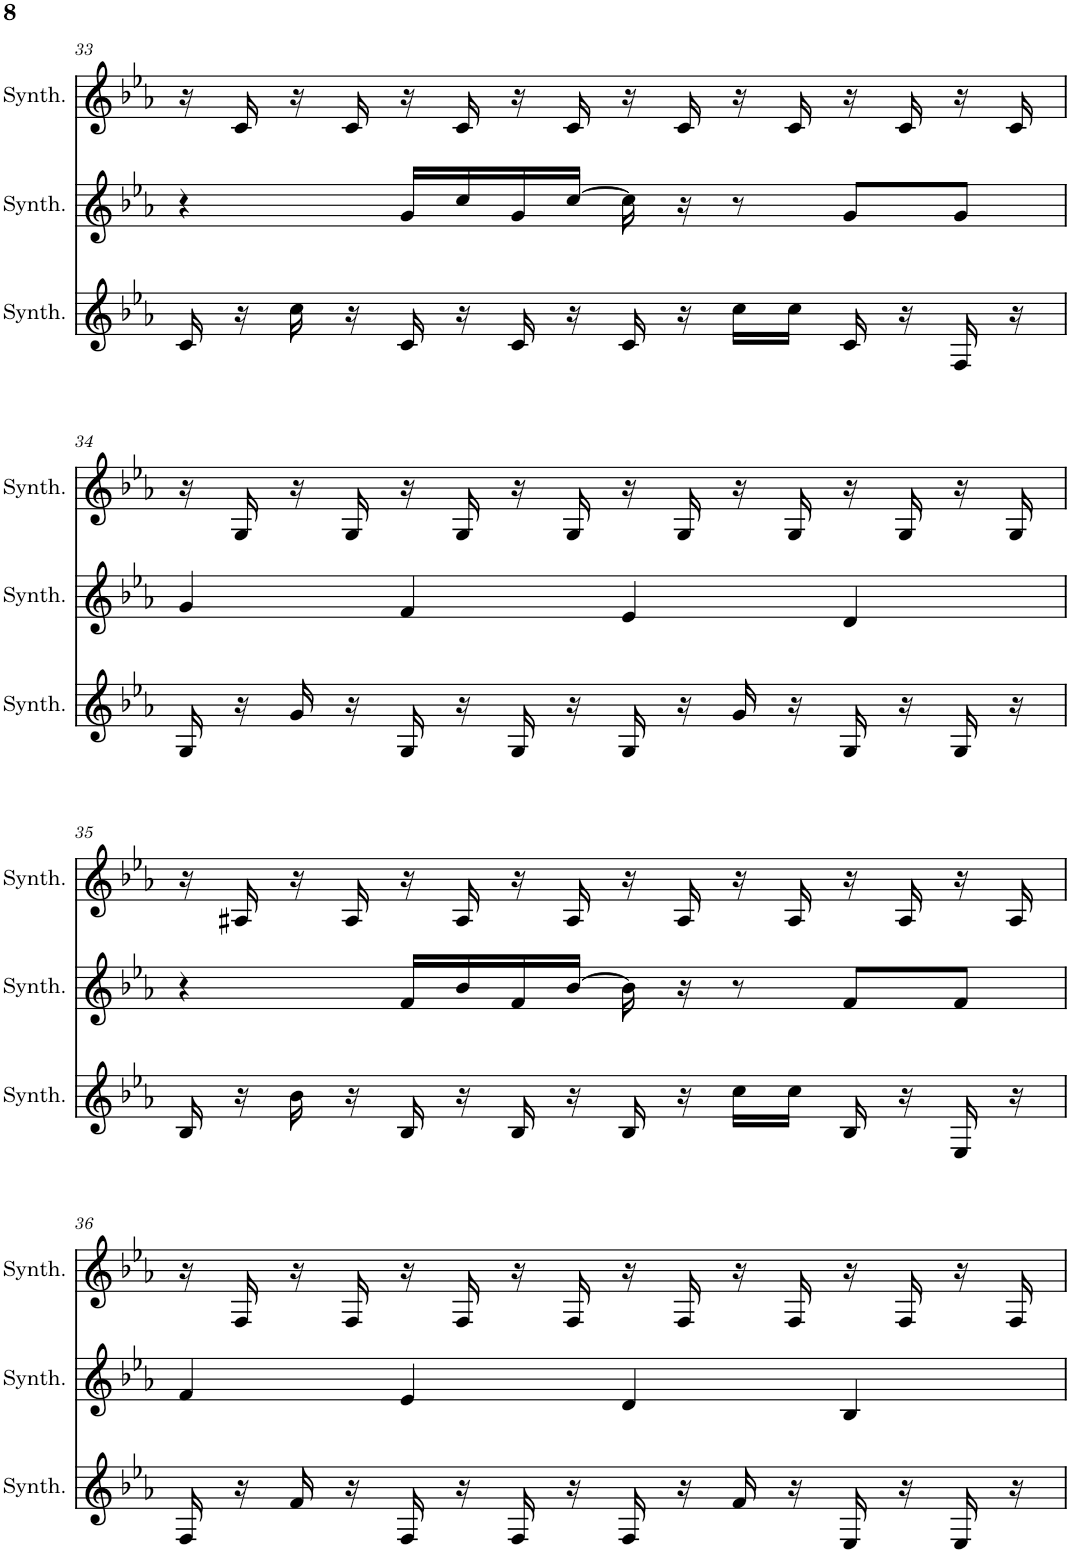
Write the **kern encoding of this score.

**kern	**kern	**kern
*part3	*part2	*part1
*staff3	*staff2	*staff1
*I"Saw Synthesizer	*I"Saw Synthesizer	*I"Saw Synthesizer
*I'Synth.	*I'Synth.	*I'Synth.
!!LO:PB:g=z
*clefG2	*clefG2	*clefG2
*k[b-e-a-]	*k[b-e-a-]	*k[b-e-a-]
*M4/4	*M4/4	*M4/4
=33	=33	=33
16c/	4r	16r
16r	.	16c/
16cc\	.	16r
16r	.	16c/
16c/	16g/LL	16r
16r	16cc/	16c/
16c/	16g/	16r
16r	[16cc/JJ	16c/
16c/	16cc\]	16r
16r	16r	16c/
16cc\LL	8r	16r
16cc\JJ	.	16c/
16c/	8g/L	16r
16r	.	16c/
16F/	8g/J	16r
16r	.	16c/
!!LO:LB:g=z
=34	=34	=34
16G/	4g/	16r
16r	.	16G/
16g/	.	16r
16r	.	16G/
16G/	4f/	16r
16r	.	16G/
16G/	.	16r
16r	.	16G/
16G/	4e-/	16r
16r	.	16G/
16g/	.	16r
16r	.	16G/
16G/	4d/	16r
16r	.	16G/
16G/	.	16r
16r	.	16G/
!!LO:LB:g=z
=35	=35	=35
16B-/	4r	16r
16r	.	16A#X/
16b-\	.	16r
16r	.	16A#/
16B-/	16f/LL	16r
16r	16b-/	16A#/
16B-/	16f/	16r
16r	[16b-/JJ	16A#/
16B-/	16b-\]	16r
16r	16r	16A#/
16cc\LL	8r	16r
16cc\JJ	.	16A#/
16B-/	8f/L	16r
16r	.	16A#/
16E-/	8f/J	16r
16r	.	16A#/
!!LO:LB:g=z
=36	=36	=36
16F/	4f/	16r
16r	.	16F/
16f/	.	16r
16r	.	16F/
16F/	4e-/	16r
16r	.	16F/
16F/	.	16r
16r	.	16F/
16F/	4d/	16r
16r	.	16F/
16f/	.	16r
16r	.	16F/
16E-/	4B-/	16r
16r	.	16F/
16E-/	.	16r
16r	.	16F/
=	=	=
*-	*-	*-
